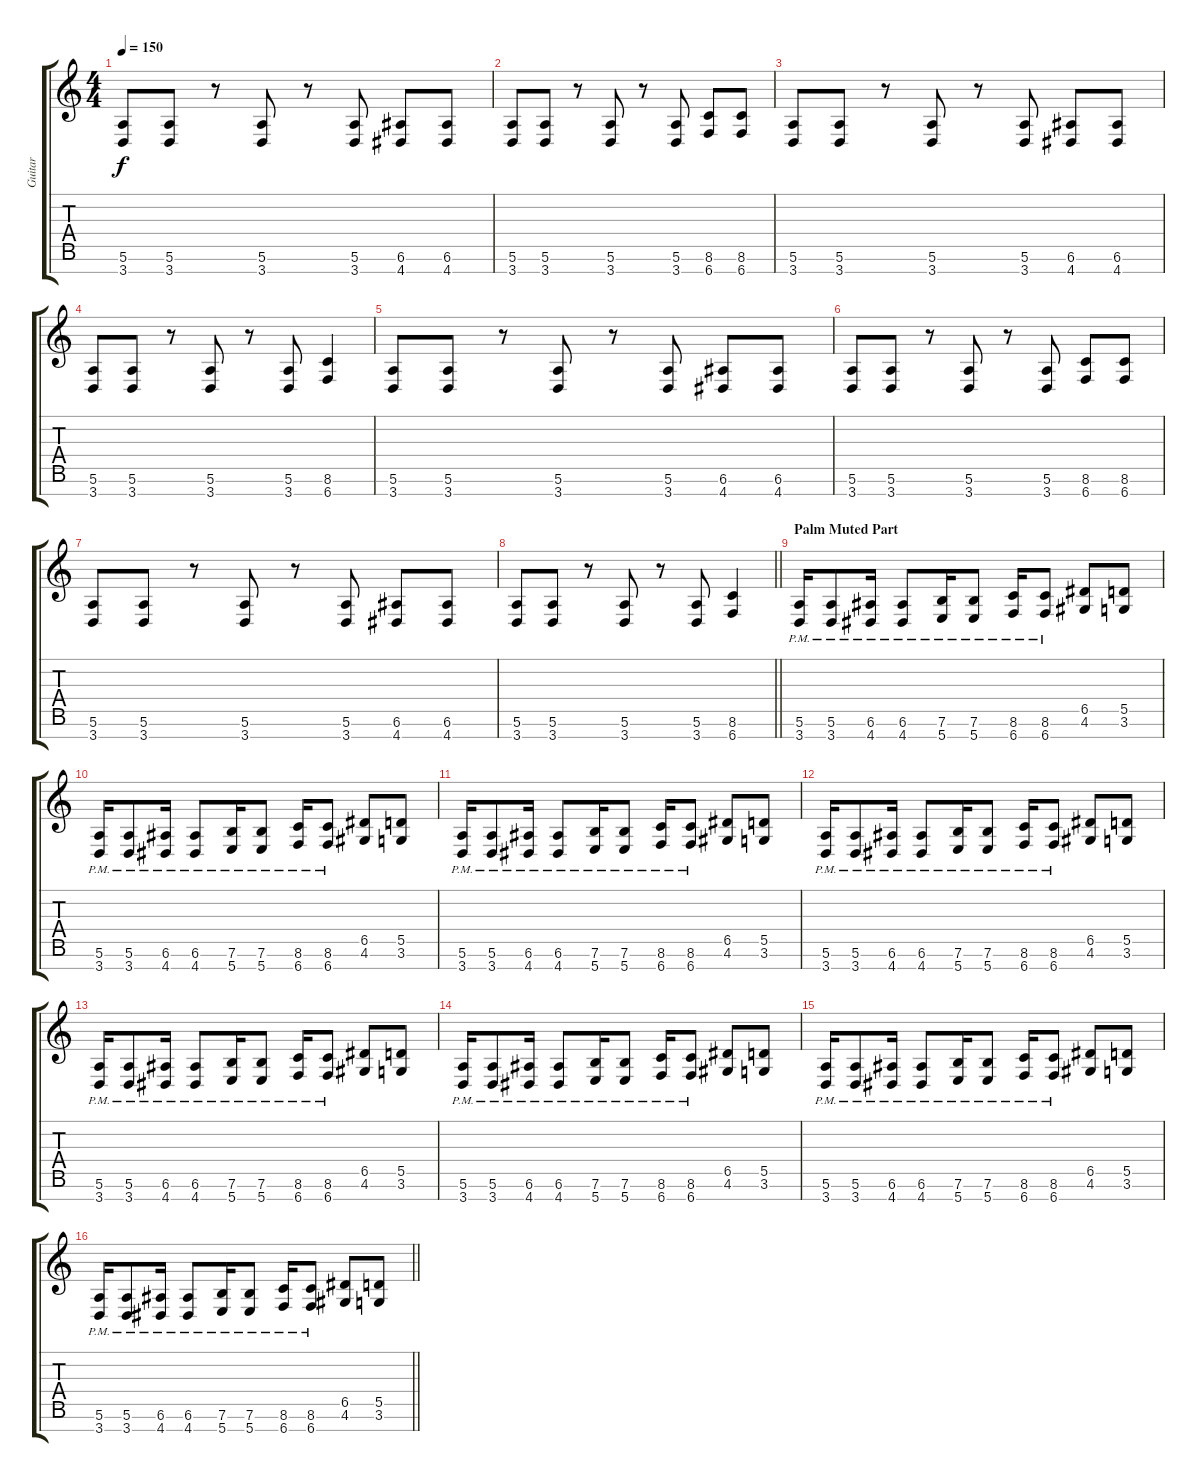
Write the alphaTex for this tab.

\track ("Guitar" "Guitar") {instrument distortionguitar}
\staff {score tabs}
\tuning (E4 B3 G3 D3 A2 E2 B1) {hide}
\ts (4 4)
\tempo 150
\clef g2
\ks c
(5.6 3.7).8{dy f} (5.6 3.7).8 r.8 (5.6 3.7).8 r.8 (5.6 3.7).8 (6.6 4.7).8 (6.6 4.7).8 |
(5.6 3.7).8 (5.6 3.7).8 r.8 (5.6 3.7).8 r.8 (5.6 3.7).8 (8.6 6.7).8 (8.6 6.7).8 |
(5.6 3.7).8 (5.6 3.7).8 r.8 (5.6 3.7).8 r.8 (5.6 3.7).8 (6.6 4.7).8 (6.6 4.7).8 |
(5.6 3.7).8 (5.6 3.7).8 r.8 (5.6 3.7).8 r.8 (5.6 3.7).8 (8.6 6.7).4 |
(5.6 3.7).8 (5.6 3.7).8 r.8 (5.6 3.7).8 r.8 (5.6 3.7).8 (6.6 4.7).8 (6.6 4.7).8 |
(5.6 3.7).8 (5.6 3.7).8 r.8 (5.6 3.7).8 r.8 (5.6 3.7).8 (8.6 6.7).8 (8.6 6.7).8 |
(5.6 3.7).8 (5.6 3.7).8 r.8 (5.6 3.7).8 r.8 (5.6 3.7).8 (6.6 4.7).8 (6.6 4.7).8 |
\barLineRight lightlight
(5.6 3.7).8 (5.6 3.7).8 r.8 (5.6 3.7).8 r.8 (5.6 3.7).8 (8.6 6.7).4 |
\section ("" "Palm Muted Part")
(5.6{pm} 3.7{pm}).16 (5.6{pm} 3.7{pm}).8 (6.6{pm} 4.7{pm}).16 (6.6{pm} 4.7{pm}).8 (7.6{pm} 5.7{pm}).16 (7.6{pm} 5.7{pm}).8 (8.6{pm} 6.7{pm}).16 (8.6{pm} 6.7{pm}).8 (6.5 4.6).8 (5.5 3.6).8 |
(5.6{pm} 3.7{pm}).16 (5.6{pm} 3.7{pm}).8 (6.6{pm} 4.7{pm}).16 (6.6{pm} 4.7{pm}).8 (7.6{pm} 5.7{pm}).16 (7.6{pm} 5.7{pm}).8 (8.6{pm} 6.7{pm}).16 (8.6{pm} 6.7{pm}).8 (6.5 4.6).8 (5.5 3.6).8 |
(5.6{pm} 3.7{pm}).16 (5.6{pm} 3.7{pm}).8 (6.6{pm} 4.7{pm}).16 (6.6{pm} 4.7{pm}).8 (7.6{pm} 5.7{pm}).16 (7.6{pm} 5.7{pm}).8 (8.6{pm} 6.7{pm}).16 (8.6{pm} 6.7{pm}).8 (6.5 4.6).8 (5.5 3.6).8 |
(5.6{pm} 3.7{pm}).16 (5.6{pm} 3.7{pm}).8 (6.6{pm} 4.7{pm}).16 (6.6{pm} 4.7{pm}).8 (7.6{pm} 5.7{pm}).16 (7.6{pm} 5.7{pm}).8 (8.6{pm} 6.7{pm}).16 (8.6{pm} 6.7{pm}).8 (6.5 4.6).8 (5.5 3.6).8 |
(5.6{pm} 3.7{pm}).16 (5.6{pm} 3.7{pm}).8 (6.6{pm} 4.7{pm}).16 (6.6{pm} 4.7{pm}).8 (7.6{pm} 5.7{pm}).16 (7.6{pm} 5.7{pm}).8 (8.6{pm} 6.7{pm}).16 (8.6{pm} 6.7{pm}).8 (6.5 4.6).8 (5.5 3.6).8 |
(5.6{pm} 3.7{pm}).16 (5.6{pm} 3.7{pm}).8 (6.6{pm} 4.7{pm}).16 (6.6{pm} 4.7{pm}).8 (7.6{pm} 5.7{pm}).16 (7.6{pm} 5.7{pm}).8 (8.6{pm} 6.7{pm}).16 (8.6{pm} 6.7{pm}).8 (6.5 4.6).8 (5.5 3.6).8 |
(5.6{pm} 3.7{pm}).16 (5.6{pm} 3.7{pm}).8 (6.6{pm} 4.7{pm}).16 (6.6{pm} 4.7{pm}).8 (7.6{pm} 5.7{pm}).16 (7.6{pm} 5.7{pm}).8 (8.6{pm} 6.7{pm}).16 (8.6{pm} 6.7{pm}).8 (6.5 4.6).8 (5.5 3.6).8 |
\barLineRight lightlight
(5.6{pm} 3.7{pm}).16 (5.6{pm} 3.7{pm}).8 (6.6{pm} 4.7{pm}).16 (6.6{pm} 4.7{pm}).8 (7.6{pm} 5.7{pm}).16 (7.6{pm} 5.7{pm}).8 (8.6{pm} 6.7{pm}).16 (8.6{pm} 6.7{pm}).8 (6.5 4.6).8 (5.5 3.6).8
